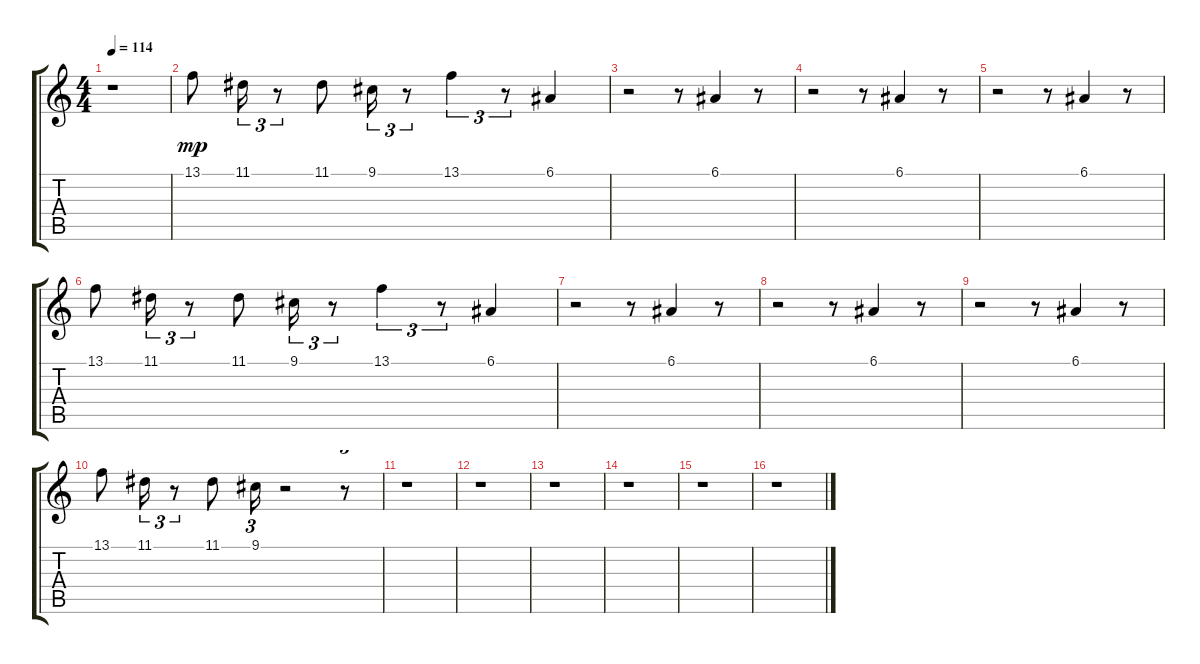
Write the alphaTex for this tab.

\track "" {instrument lead2sawtooth}
\staff {score tabs}
\tuning (E4 B3 G3 D3 A2 E2) {hide}
\ts (4 4)
\tempo 114
\clef g2
\ks c
r.1{dy mp} |
13.1.8 11.1.16{tu (3 2)} r.8{tu (3 2)} 11.1.8 9.1.16{tu (3 2)} r.8{tu (3 2)} 13.1.4{tu (3 2)} r.8{tu (3 2)} 6.1.4 |
r.2 r.8 6.1.4 r.8 |
r.2 r.8 6.1.4 r.8 |
r.2 r.8 6.1.4 r.8 |
13.1.8 11.1.16{tu (3 2)} r.8{tu (3 2)} 11.1.8 9.1.16{tu (3 2)} r.8{tu (3 2)} 13.1.4{tu (3 2)} r.8{tu (3 2)} 6.1.4 |
r.2 r.8 6.1.4 r.8 |
r.2 r.8 6.1.4 r.8 |
r.2 r.8 6.1.4 r.8 |
13.1.8 11.1.16{tu (3 2)} r.8{tu (3 2)} 11.1.8 9.1.16{tu (3 2)} r.2 r.8{tu (3 2)} |
r.1 |
r.1 |
r.1 |
r.1 |
r.1 |
r.1
